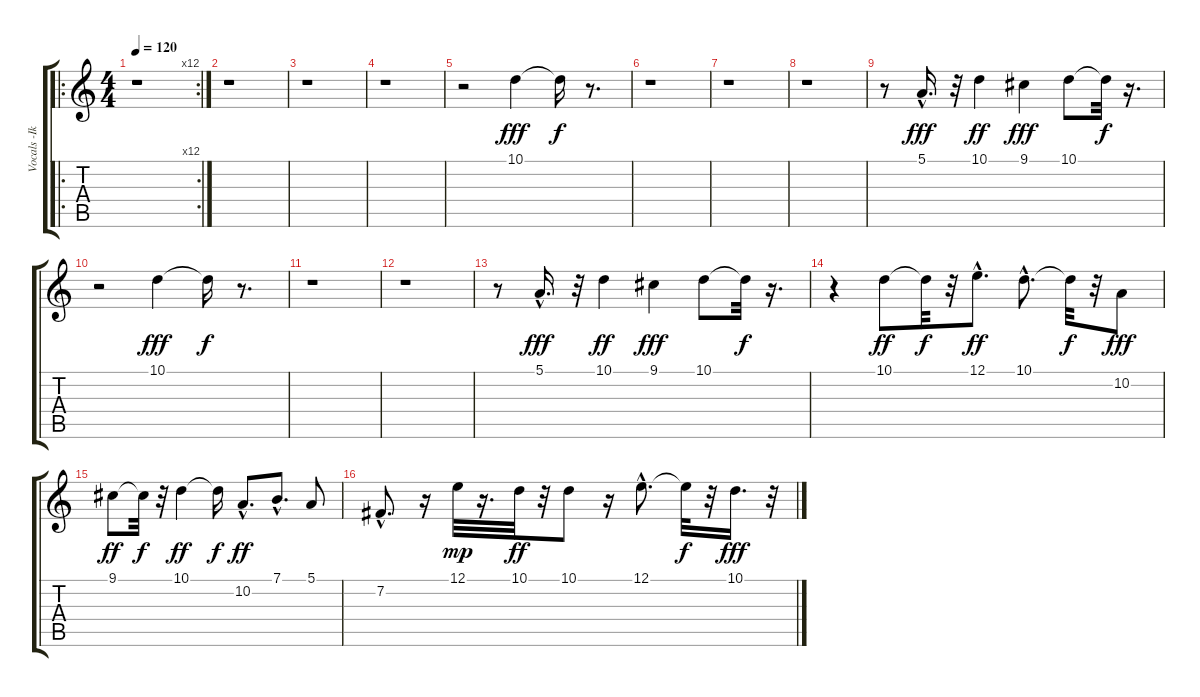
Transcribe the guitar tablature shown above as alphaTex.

\track ("Vocals -Ike Tay & Zac" "Vocals -Ik") {instrument bassoon}
\staff {score tabs}
\tuning (E4 B3 G3 D3 A2 E2) {hide}
\ro
\rc 12
\ts (4 4)
\tempo 120
\clef g2
\ks c
r.1{dy fff instrument bassoon} |
r.1 |
r.1 |
r.1 |
r.2 10.1.4 10.1{t}.16{dy f} r.8{d} |
r.1 |
r.1 |
r.1 |
r.8 5.1{hac}.16{d dy fff} r.32 10.1.4{dy ff} 9.1.4{dy fff} 10.1.8 10.1{t}.32{dy f} r.16{d} |
r.2 10.1.4{dy fff} 10.1{t}.16{dy f} r.8{d} |
r.1 |
r.1 |
r.8 5.1{hac}.16{d dy fff} r.32 10.1.4{dy ff} 9.1.4{dy fff} 10.1.8 10.1{t}.32{dy f} r.16{d} |
r.4 10.1.8{dy ff} 10.1{t}.32{dy f} r.32 12.1{hac}.8{d dy ff} 10.1{hac}.8{d} 10.1{t}.32{dy f} r.32 10.2.8{dy fff} |
9.1.8{dy ff} 9.1{t}.32{dy f} r.32 10.1.4{dy ff} 10.1{t}.16{dy f} 10.2{hac}.8{d dy ff} 7.1{hac}.8{d} 5.1.8 |
7.2{hac}.8{d} r.16 12.1.32{dy mp} r.16{d} 10.1.32{dy ff} r.32 10.1.8 r.16 12.1{hac}.8{d} 12.1{t}.32{dy f} r.32 10.1.16{d dy fff} r.32
